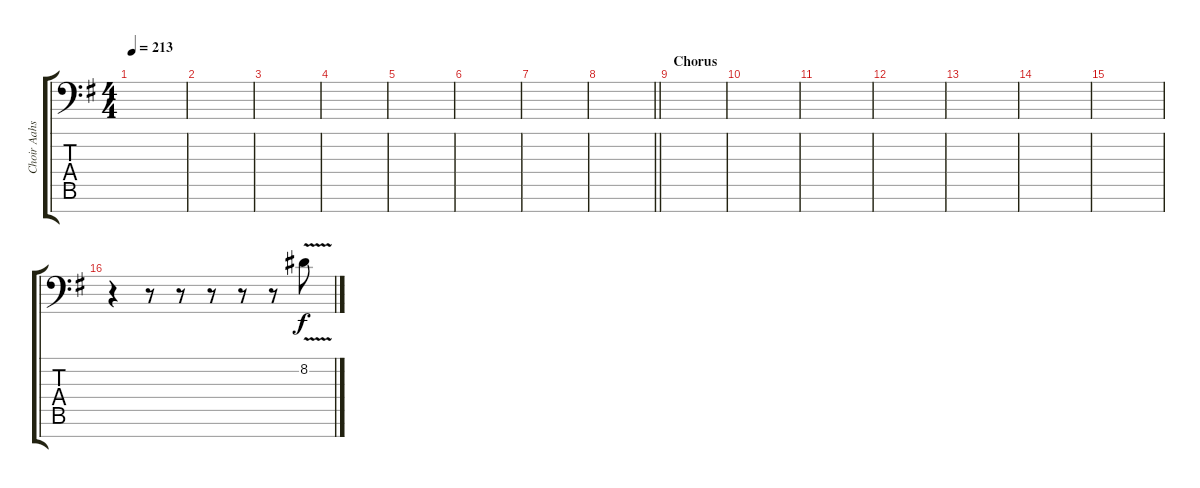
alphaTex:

\track ("Choir Aahs" "Choir Aahs") {instrument choiraahs}
\staff {score tabs}
\tuning (C4 G3 Eb3 Bb2 F2 C2 G1) {hide}
\ts (4 4)
\tempo 213
\clef f4
\ks eminor
|
|
|
|
|
|
|
\barLineRight lightlight
|
\section ("" "Chorus")
|
|
|
|
|
|
|
r.4{balance 12 instrument distortionguitar} r.8 r.8 r.8 r.8 r.8 8.2{v}.8
